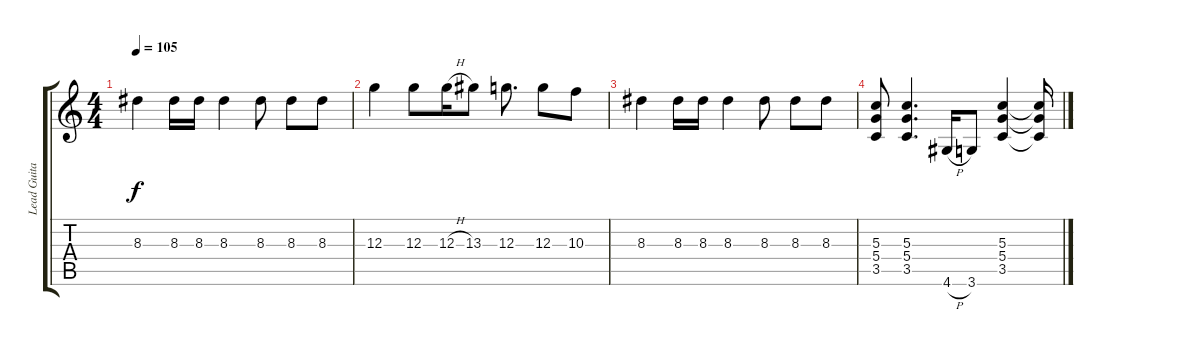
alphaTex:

\track ("Lead Guitar" "Lead Guita") {instrument distortionguitar}
\staff {score tabs}
\tuning (E4 B3 G3 D3 A2 E2) {hide}
\ts (4 4)
\tempo 105
\clef g2
\ks c
8.3.4{dy f} 8.3.16 8.3.16 8.3.4 8.3.8 8.3.8 8.3.8 |
12.3.4 12.3.8 12.3{h}.16 13.3.8 12.3.8{d} 12.3.8 10.3.8 |
8.3.4 8.3.16 8.3.16 8.3.4 8.3.8 8.3.8 8.3.8 |
(5.3 5.4 3.5).8 (5.3 5.4 3.5).4{d} 4.6{h}.16 3.6.8 (5.3 5.4 3.5).4 (5.3{t} 5.4{t} 3.5{t}).16
